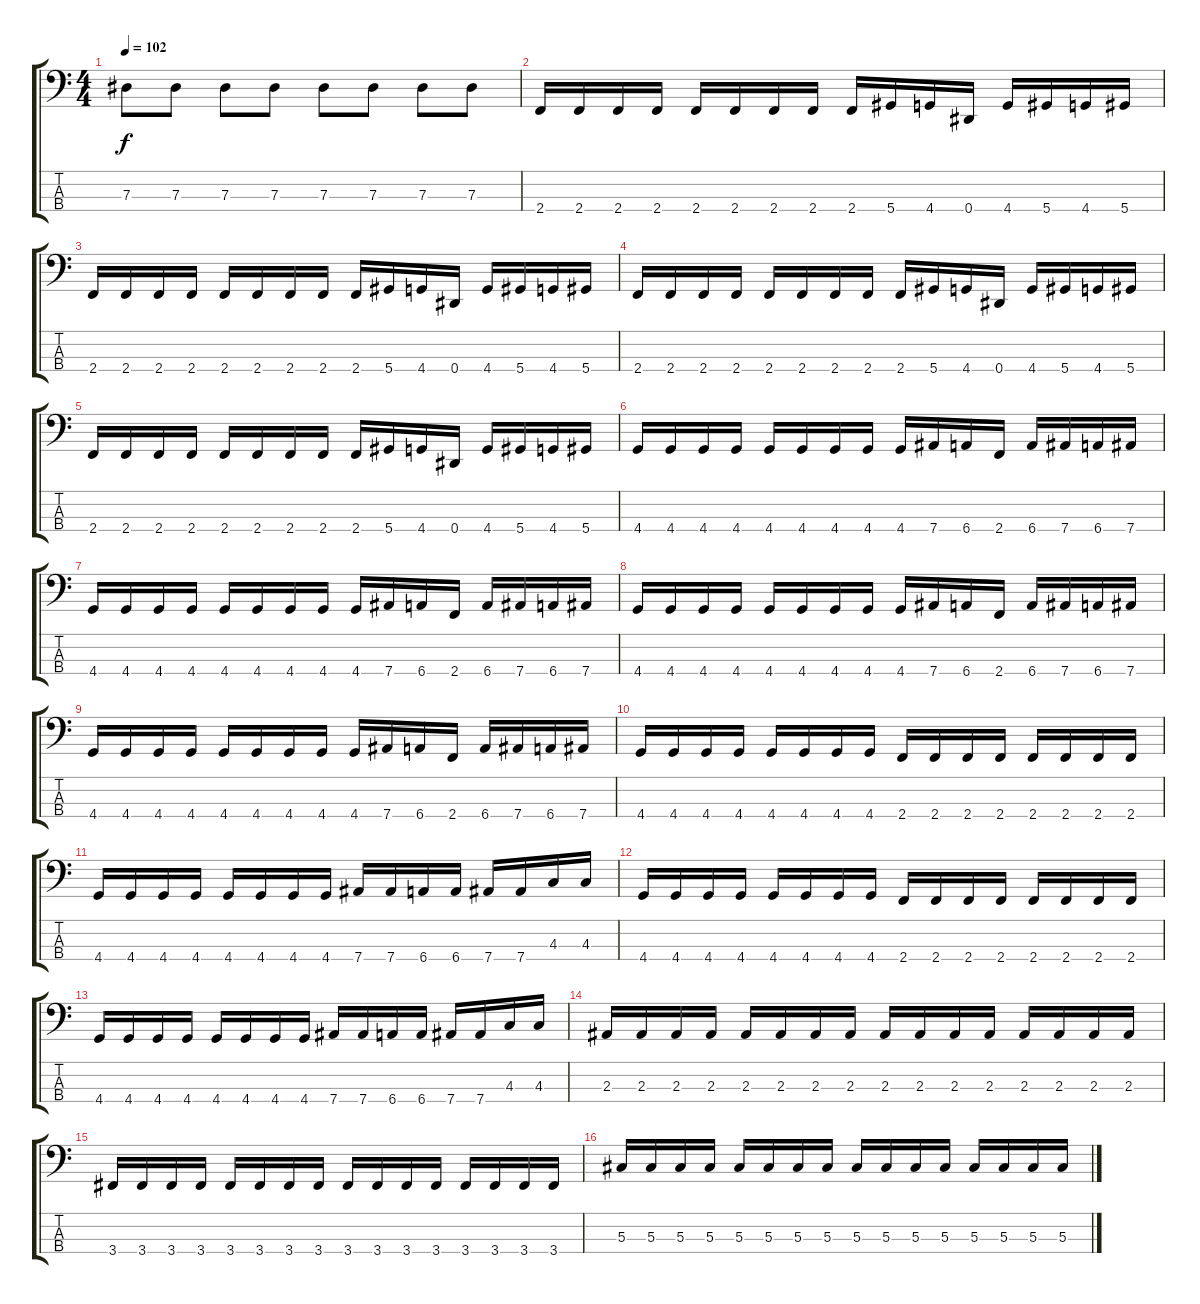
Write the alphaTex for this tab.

\track "" {instrument electricbasspick}
\staff {score tabs}
\tuning (Gb2 Db2 Ab1 Eb1) {hide}
\ts (4 4)
\tempo 102
\clef f4
\ks c
7.3{t}.8{dy f} 7.3.8 7.3.8 7.3.8 7.3.8 7.3.8 7.3.8 7.3.8 |
2.4.16 2.4.16 2.4.16 2.4.16 2.4.16 2.4.16 2.4.16 2.4.16 2.4.16 5.4.16 4.4.16 0.4.16 4.4.16 5.4.16 4.4.16 5.4.16 |
2.4.16 2.4.16 2.4.16 2.4.16 2.4.16 2.4.16 2.4.16 2.4.16 2.4.16 5.4.16 4.4.16 0.4.16 4.4.16 5.4.16 4.4.16 5.4.16 |
2.4.16 2.4.16 2.4.16 2.4.16 2.4.16 2.4.16 2.4.16 2.4.16 2.4.16 5.4.16 4.4.16 0.4.16 4.4.16 5.4.16 4.4.16 5.4.16 |
2.4.16 2.4.16 2.4.16 2.4.16 2.4.16 2.4.16 2.4.16 2.4.16 2.4.16 5.4.16 4.4.16 0.4.16 4.4.16 5.4.16 4.4.16 5.4.16 |
4.4.16 4.4.16 4.4.16 4.4.16 4.4.16 4.4.16 4.4.16 4.4.16 4.4.16 7.4.16 6.4.16 2.4.16 6.4.16 7.4.16 6.4.16 7.4.16 |
4.4.16 4.4.16 4.4.16 4.4.16 4.4.16 4.4.16 4.4.16 4.4.16 4.4.16 7.4.16 6.4.16 2.4.16 6.4.16 7.4.16 6.4.16 7.4.16 |
4.4.16 4.4.16 4.4.16 4.4.16 4.4.16 4.4.16 4.4.16 4.4.16 4.4.16 7.4.16 6.4.16 2.4.16 6.4.16 7.4.16 6.4.16 7.4.16 |
4.4.16 4.4.16 4.4.16 4.4.16 4.4.16 4.4.16 4.4.16 4.4.16 4.4.16 7.4.16 6.4.16 2.4.16 6.4.16 7.4.16 6.4.16 7.4.16 |
4.4.16 4.4.16 4.4.16 4.4.16 4.4.16 4.4.16 4.4.16 4.4.16 2.4.16 2.4.16 2.4.16 2.4.16 2.4.16 2.4.16 2.4.16 2.4.16 |
4.4.16 4.4.16 4.4.16 4.4.16 4.4.16 4.4.16 4.4.16 4.4.16 7.4.16 7.4.16 6.4.16 6.4.16 7.4.16 7.4.16 4.3.16 4.3.16 |
4.4.16 4.4.16 4.4.16 4.4.16 4.4.16 4.4.16 4.4.16 4.4.16 2.4.16 2.4.16 2.4.16 2.4.16 2.4.16 2.4.16 2.4.16 2.4.16 |
4.4.16 4.4.16 4.4.16 4.4.16 4.4.16 4.4.16 4.4.16 4.4.16 7.4.16 7.4.16 6.4.16 6.4.16 7.4.16 7.4.16 4.3.16 4.3.16 |
2.3.16 2.3.16 2.3.16 2.3.16 2.3.16 2.3.16 2.3.16 2.3.16 2.3.16 2.3.16 2.3.16 2.3.16 2.3.16 2.3.16 2.3.16 2.3.16 |
3.4.16 3.4.16 3.4.16 3.4.16 3.4.16 3.4.16 3.4.16 3.4.16 3.4.16 3.4.16 3.4.16 3.4.16 3.4.16 3.4.16 3.4.16 3.4.16 |
5.3.16 5.3.16 5.3.16 5.3.16 5.3.16 5.3.16 5.3.16 5.3.16 5.3.16 5.3.16 5.3.16 5.3.16 5.3.16 5.3.16 5.3.16 5.3.16
